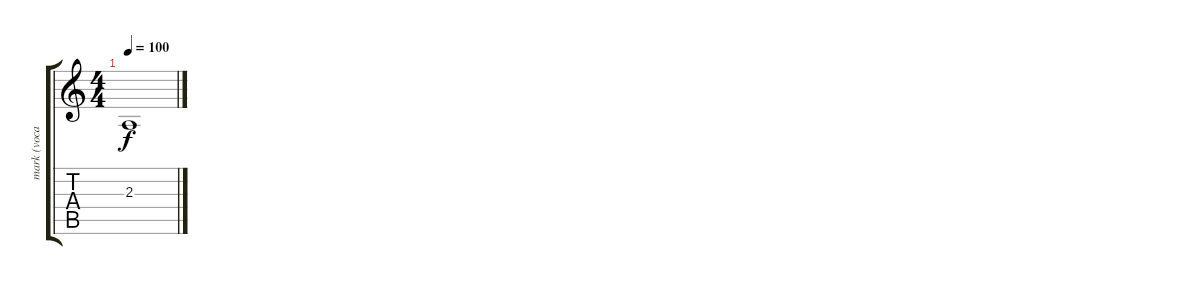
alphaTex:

\track ("mark (vocals)" "mark (voca") {instrument tenorsax}
\staff {score tabs}
\tuning (E4 B3 G3 D3 A2 E2) {hide}
\ts (4 4)
\tempo 100
\clef g2
\ks c
2.3.1{dy f}
